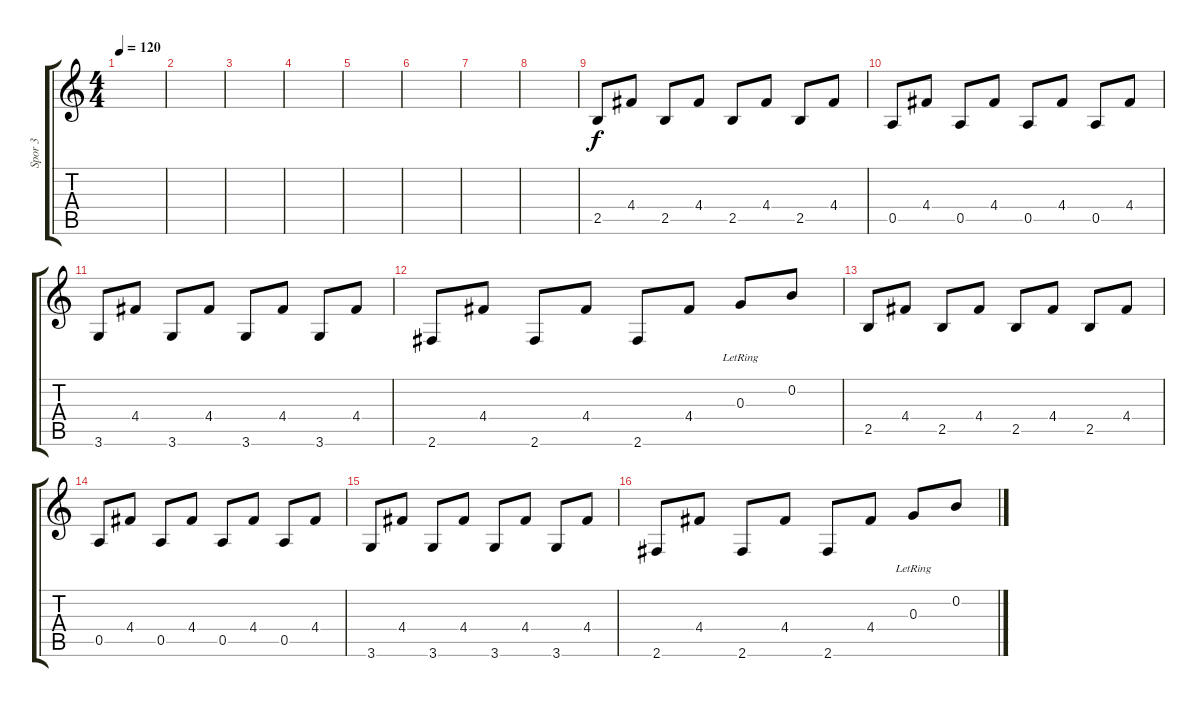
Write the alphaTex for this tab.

\track ("Spor 3" "Spor 3") {instrument distortionguitar}
\staff {score tabs}
\tuning (E4 B3 G3 D3 A2 E2) {hide}
\ts (4 4)
\tempo 120
\clef g2
\ks c
|
|
|
|
|
|
|
|
2.5.8 4.4.8 2.5.8 4.4.8 2.5.8 4.4.8 2.5.8 4.4.8 |
0.5.8 4.4.8 0.5.8 4.4.8 0.5.8 4.4.8 0.5.8 4.4.8 |
3.6.8 4.4.8 3.6.8 4.4.8 3.6.8 4.4.8 3.6.8 4.4.8 |
2.6.8 4.4.8 2.6.8 4.4.8 2.6.8 4.4.8 0.3{lr}.8 0.2.8 |
2.5.8 4.4.8 2.5.8 4.4.8 2.5.8 4.4.8 2.5.8 4.4.8 |
0.5.8 4.4.8 0.5.8 4.4.8 0.5.8 4.4.8 0.5.8 4.4.8 |
3.6.8 4.4.8 3.6.8 4.4.8 3.6.8 4.4.8 3.6.8 4.4.8 |
2.6.8 4.4.8 2.6.8 4.4.8 2.6.8 4.4.8 0.3{lr}.8 0.2.8
